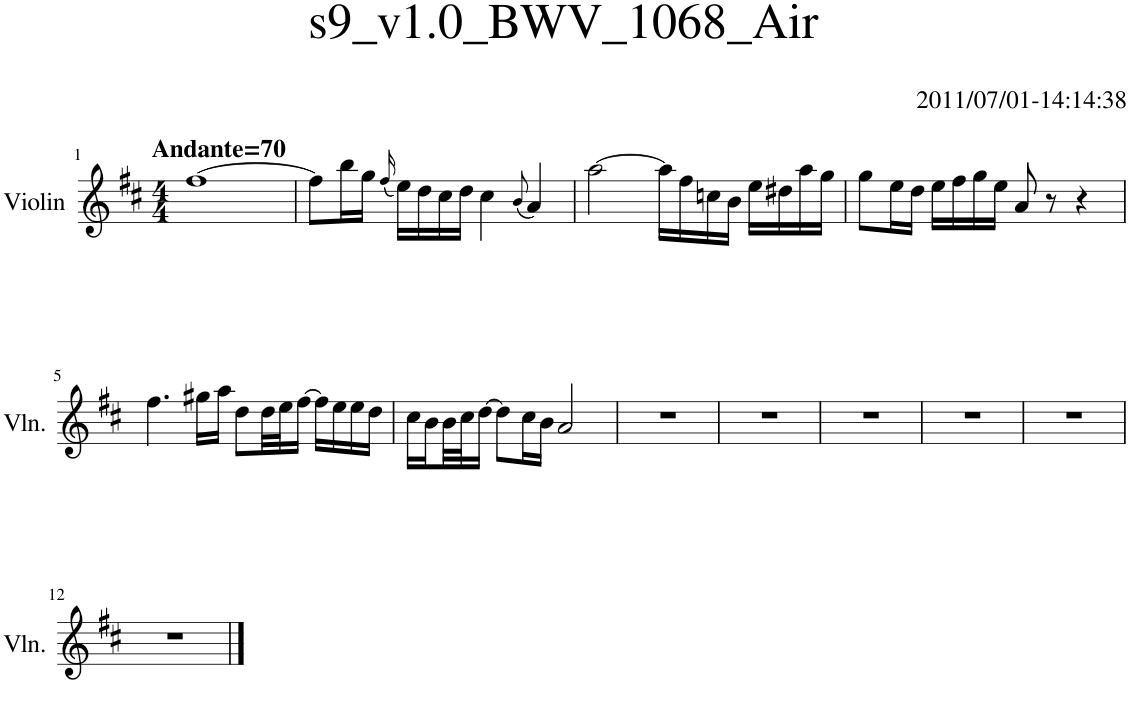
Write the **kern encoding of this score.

**kern
*part1
*staff1
*I"Violin
*I'Vln.
*clefG2
*k[f#c#]
*M4/4
=1
!LO:TX:a:B:t=Andante=70
[1ff#
=2
8ff#\L]
16bb\L
16gg\JJ
(16qff#/
16ee\LL)
16dd\
16cc#\
16dd\JJ
4cc#\
(8qb/
4a/)
=3
[2aa\
16aa\LL]
16ff#\
16ccn\
16b\JJ
16ee\LL
16dd#X\
16aa\
16gg\JJ
=4
8gg\L
16ee\L
16dd\JJ
16ee\LL
16ff#\
16gg\
16ee\JJ
8a/
8r
4r
!!LO:LB:g=z
=5
4.ff#\
16gg#X\LL
16aa\JJ
8dd\L
32dd\LL
32ee\J
[16ff#\JJ
16ff#\LL]
16ee\
16ee\
16dd\JJ
=6
16cc#\LL
16b\
32b\L
32cc#\J
[16dd\JJ
8dd\L]
16cc#\L
16b\JJ
2a/
=7
1r
=8
1r
=9
1r
=10
1r
=11
1r
!!LO:LB:g=z
=12
1r
==
*-
